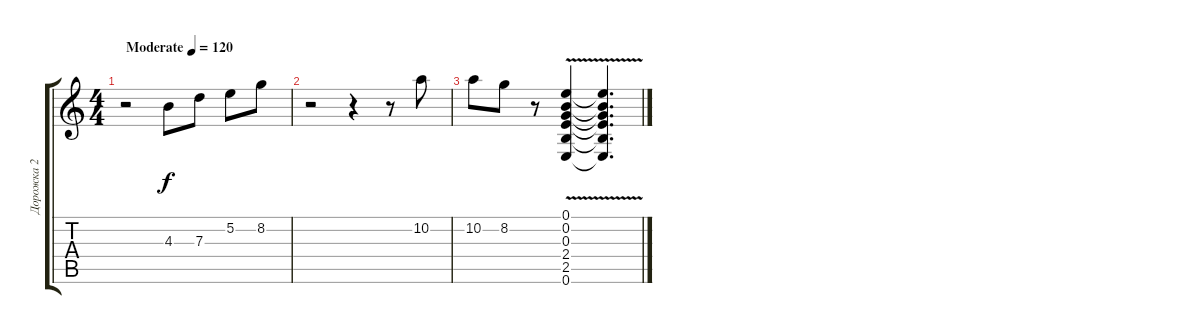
\track ("Дорожка 2" "Дорожка 2") {instrument acousticguitarsteel}
\staff {score tabs}
\tuning (E4 B3 G3 D3 A2 E2) {hide}
\ts (4 4)
\tempo (120 "Moderate")
\clef g2
\ks c
r.2{dy f instrument acousticguitarsteel} 4.3.8 7.3.8 5.2.8 8.2.8 |
r.2 r.4 r.8 10.2.8 |
10.2.8 8.2.8 r.8 (0.1{v} 0.2{v} 0.3{v} 2.4{v} 2.5{v} 0.6{v}).4 (0.1{t} 0.2{t} 0.3{t} 2.4{t} 2.5{t} 0.6{t}).4{d}
